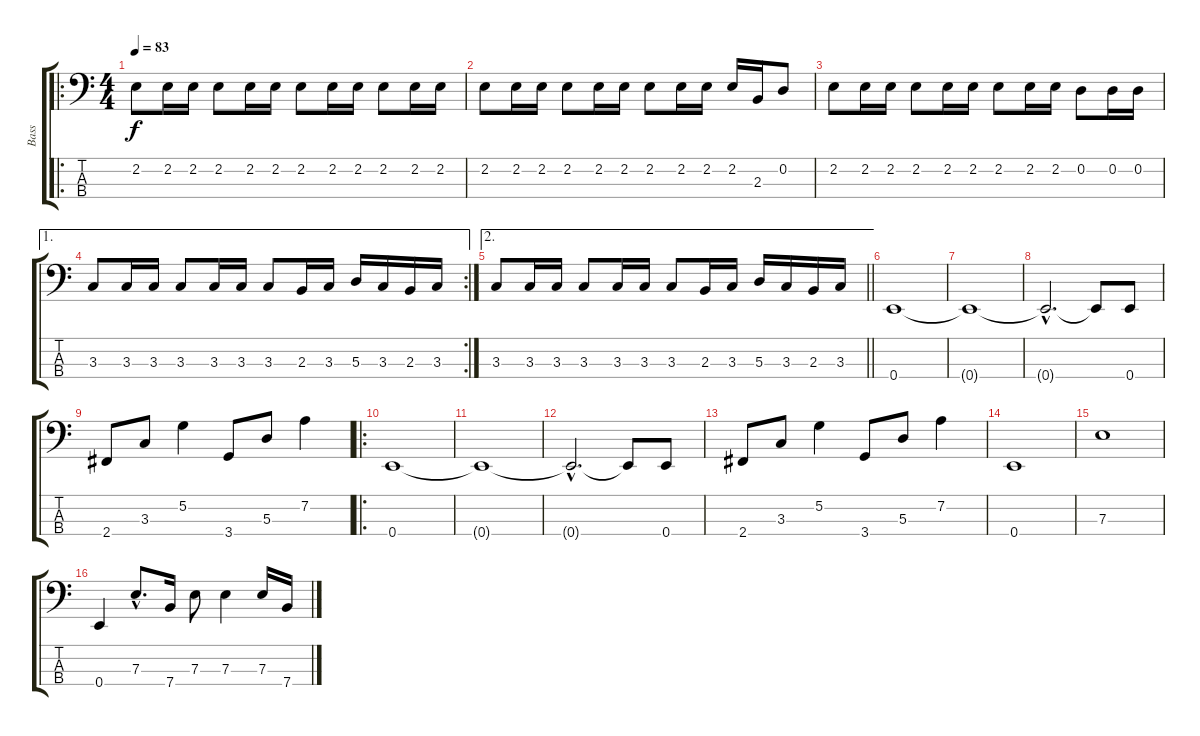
\track ("Bass" "Bass") {instrument acousticguitarnylon}
\staff {score tabs}
\tuning (G2 D2 A1 E1) {hide}
\ro
\ts (4 4)
\tempo 83
\clef f4
\ks c
2.2.8{dy f instrument acousticguitarnylon} 2.2.16 2.2.16 2.2.8 2.2.16 2.2.16 2.2.8 2.2.16 2.2.16 2.2.8 2.2.16 2.2.16 |
2.2.8 2.2.16 2.2.16 2.2.8 2.2.16 2.2.16 2.2.8 2.2.16 2.2.16 2.2.16 2.3.16 0.2.8 |
2.2.8 2.2.16 2.2.16 2.2.8 2.2.16 2.2.16 2.2.8 2.2.16 2.2.16 0.2.8 0.2.16 0.2.16 |
\ae 1
\rc 2
3.3.8 3.3.16 3.3.16 3.3.8 3.3.16 3.3.16 3.3.8 2.3.16 3.3.16 5.3.16 3.3.16 2.3.16 3.3.16 |
\ae 2
\barLineRight lightlight
3.3.8 3.3.16 3.3.16 3.3.8 3.3.16 3.3.16 3.3.8 2.3.16 3.3.16 5.3.16 3.3.16 2.3.16 3.3.16 |
0.4.1 |
0.4{t}.1 |
0.4{hac t}.2{d} 0.4{t}.8 0.4.8 |
2.4.8 3.3.8 5.2.4 3.4.8 5.3.8 7.2.4 |
\ro
0.4.1 |
0.4{t}.1 |
0.4{hac t}.2{d} 0.4{t}.8 0.4.8 |
2.4.8 3.3.8 5.2.4 3.4.8 5.3.8 7.2.4 |
0.4.1 |
7.3.1 |
0.4.4 7.3{hac}.8{d} 7.4.16 7.3.8 7.3.4 7.3.16 7.4.16
